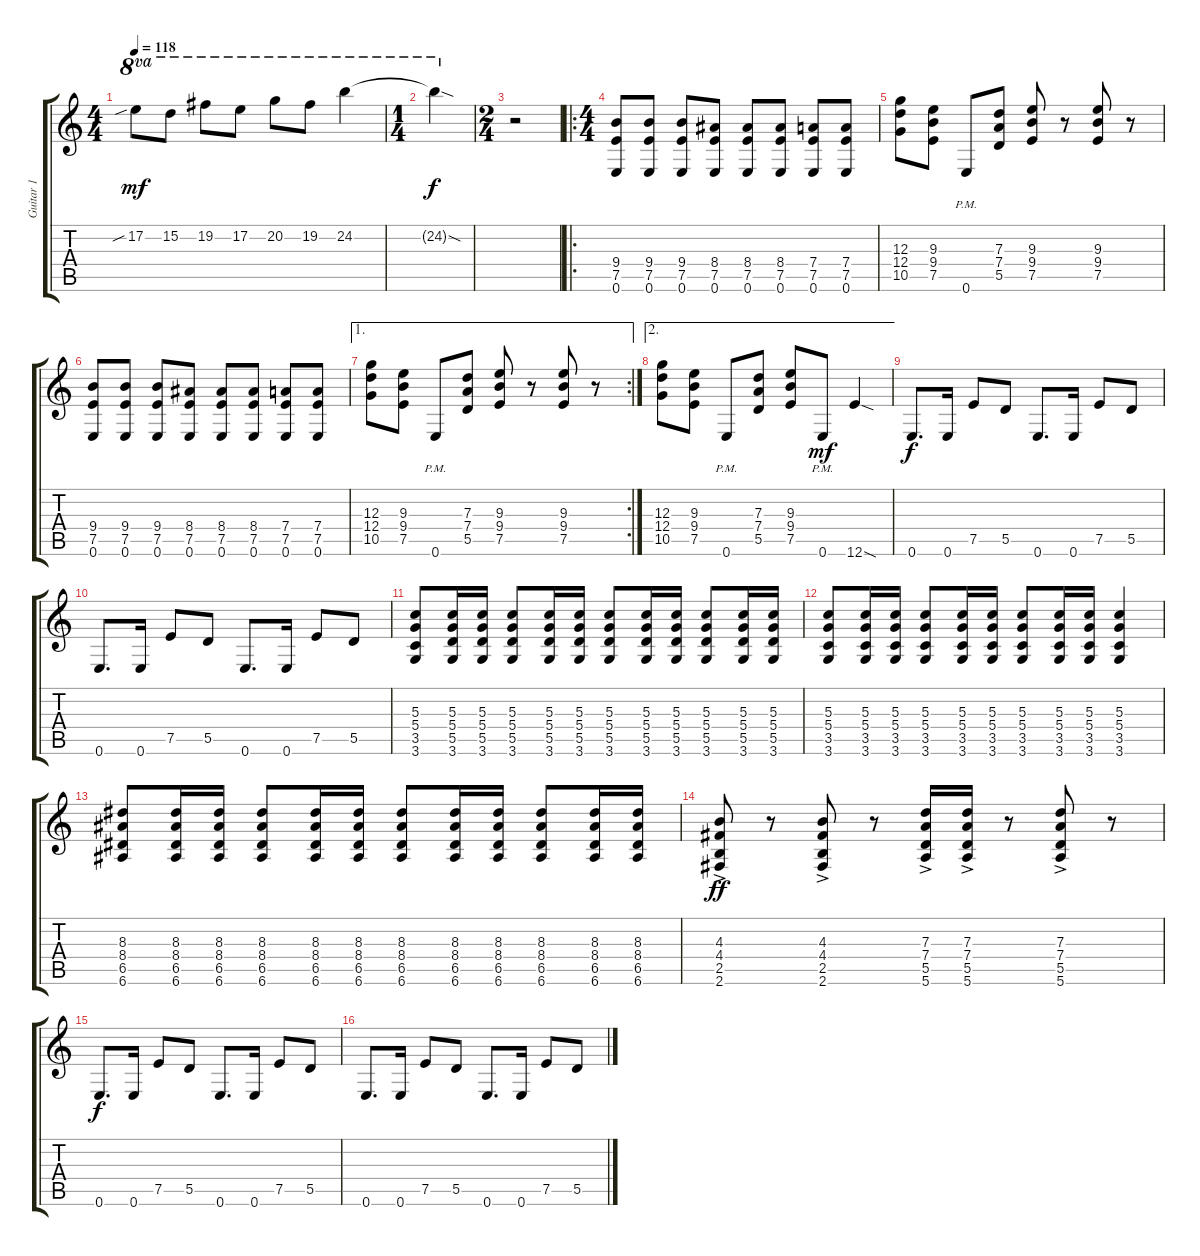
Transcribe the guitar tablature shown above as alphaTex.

\track ("Guitar 1" "Guitar 1") {instrument distortionguitar}
\staff {score tabs}
\tuning (E4 B3 G3 D3 A2 E2) {hide}
\ts (4 4)
\tempo 118
\clef g2
\ks c
17.2{sib}.8{ot 8va dy mf} 15.2.8{ot 8va} 19.2.8{ot 8va} 17.2.8{ot 8va} 20.2.8{ot 8va} 19.2.8{ot 8va} 24.2.4{ot 8va} |
\ts (1 4)
24.2{sod t}.4{ot 8va dy f} |
\ts (2 4)
r.2 |
\ro
\ts (4 4)
(9.4 7.5 0.6).8 (9.4 7.5 0.6).8 (9.4 7.5 0.6).8 (8.4 7.5 0.6).8 (8.4 7.5 0.6).8 (8.4 7.5 0.6).8 (7.4 7.5 0.6).8 (7.4 7.5 0.6).8 |
(12.3 12.4 10.5).8 (9.3 9.4 7.5).8 0.6{pm}.8 (7.3 7.4 5.5).8 (9.3 9.4 7.5).8 r.8 (9.3 9.4 7.5).8 r.8 |
(9.4 7.5 0.6).8 (9.4 7.5 0.6).8 (9.4 7.5 0.6).8 (8.4 7.5 0.6).8 (8.4 7.5 0.6).8 (8.4 7.5 0.6).8 (7.4 7.5 0.6).8 (7.4 7.5 0.6).8 |
\ae 1
\rc 2
(12.3 12.4 10.5).8 (9.3 9.4 7.5).8 0.6{pm}.8 (7.3 7.4 5.5).8 (9.3 9.4 7.5).8 r.8 (9.3 9.4 7.5).8 r.8 |
\ae 2
(12.3 12.4 10.5).8 (9.3 9.4 7.5).8 0.6{pm}.8 (7.3 7.4 5.5).8 (9.3 9.4 7.5).8 0.6{pm}.8{dy mf} 12.6{sod}.4 |
0.6.8{d dy f} 0.6.16 7.5.8 5.5.8 0.6.8{d} 0.6.16 7.5.8 5.5.8 |
0.6.8{d} 0.6.16 7.5.8 5.5.8 0.6.8{d} 0.6.16 7.5.8 5.5.8 |
(5.3 5.4 3.5 3.6).8 (5.3 5.4 5.5 3.6).16 (5.3 5.4 5.5 3.6).16 (5.3 5.4 5.5 3.6).8 (5.3 5.4 5.5 3.6).16 (5.3 5.4 5.5 3.6).16 (5.3 5.4 5.5 3.6).8 (5.3 5.4 5.5 3.6).16 (5.3 5.4 5.5 3.6).16 (5.3 5.4 5.5 3.6).8 (5.3 5.4 5.5 3.6).16 (5.3 5.4 5.5 3.6).16 |
(5.3 5.4 3.5 3.6).8 (5.3 5.4 3.5 3.6).16 (5.3 5.4 3.5 3.6).16 (5.3 5.4 3.5 3.6).8 (5.3 5.4 3.5 3.6).16 (5.3 5.4 3.5 3.6).16 (5.3 5.4 3.5 3.6).8 (5.3 5.4 3.5 3.6).16 (5.3 5.4 3.5 3.6).16 (5.3 5.4 3.5 3.6).4 |
(8.3 8.4 6.5 6.6).8 (8.3 8.4 6.5 6.6).16 (8.3 8.4 6.5 6.6).16 (8.3 8.4 6.5 6.6).8 (8.3 8.4 6.5 6.6).16 (8.3 8.4 6.5 6.6).16 (8.3 8.4 6.5 6.6).8 (8.3 8.4 6.5 6.6).16 (8.3 8.4 6.5 6.6).16 (8.3 8.4 6.5 6.6).8 (8.3 8.4 6.5 6.6).16 (8.3 8.4 6.5 6.6).16 |
(4.3{ac} 4.4{ac} 2.5{ac} 2.6{ac}).8{dy ff} r.8 (4.3{ac} 4.4{ac} 2.5{ac} 2.6{ac}).8 r.8 (7.3{ac} 7.4{ac} 5.5{ac} 5.6{ac}).16 (7.3{ac} 7.4{ac} 5.5{ac} 5.6{ac}).16 r.8 (7.3{ac} 7.4{ac} 5.5{ac} 5.6{ac}).8 r.8 |
0.6.8{d dy f} 0.6.16 7.5.8 5.5.8 0.6.8{d} 0.6.16 7.5.8 5.5.8 |
0.6.8{d} 0.6.16 7.5.8 5.5.8 0.6.8{d} 0.6.16 7.5.8 5.5.8
